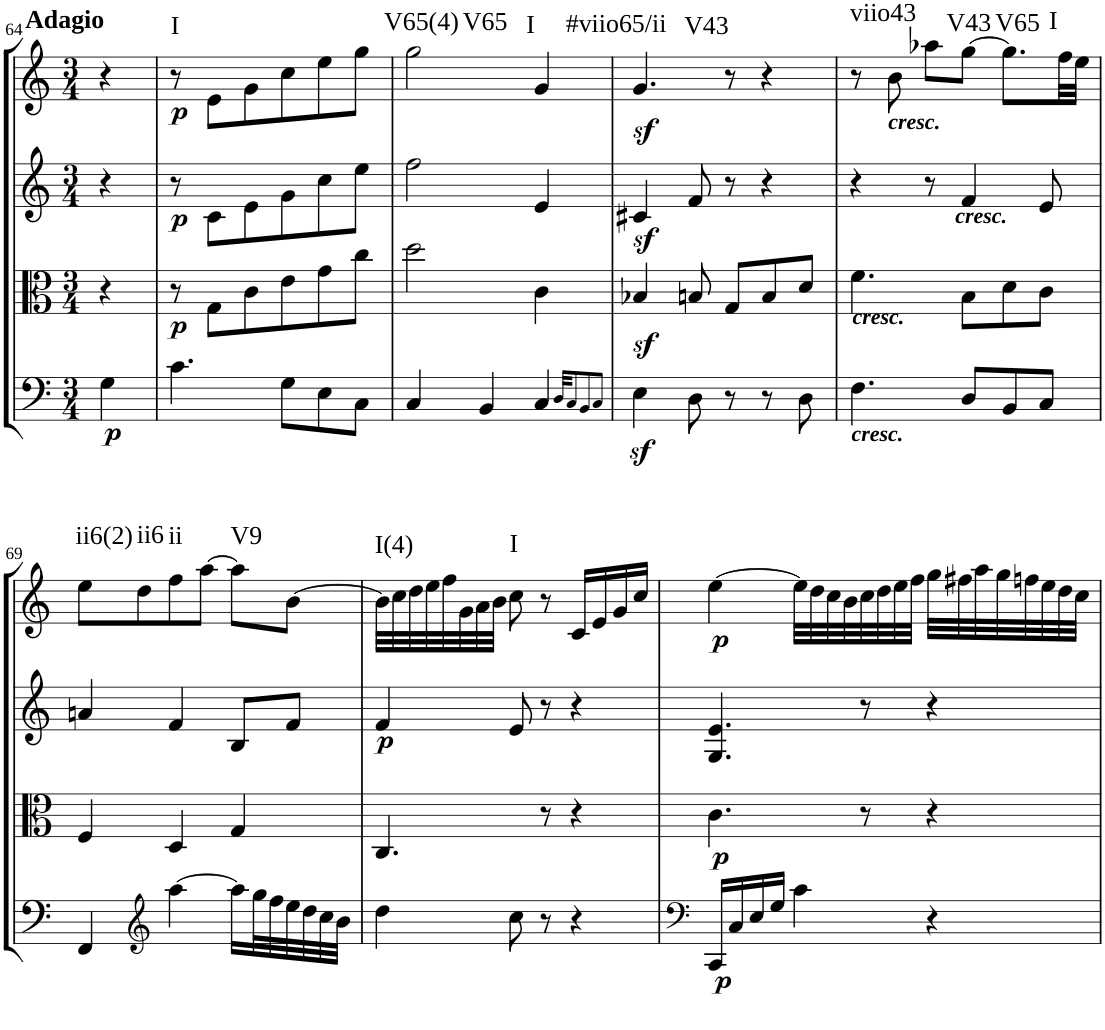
**kern	**dynam	**kern	**dynam	**kern	**dynam	**kern	**dynam	**harte
*part4	*part4	*part3	*part3	*part2	*part2	*part1	*part1	*part1
*staff4	*staff4	*staff3	*staff3	*staff2	*staff2	*staff1	*staff1	*
*I"Cello	*	*I"Viola	*	*I"2nd Violin	*	*I"1st Violin	*	*
*	*	*I'Vla	*	*I'Vln	*	*I'Vln	*	*
!!LO:PB:g=z
*clefF4	*	*clefC3	*	*clefG2	*	*clefG2	*	*
*k[]	*	*k[]	*	*k[]	*	*k[]	*	*
*C:	*	*C:	*	*C:	*	*C:	*	*
*M3/4	*	*M3/4	*	*M3/4	*	*M3/4	*	*
=64	=64	=64	=64	=64	=64	=64	=64	=64
!	!	!	!	!	!	!LO:TX:a:B:t=Adagio	!	!
!	!LO:DY:b	!	!	!	!	!	!	!
4G\	p	4r	.	4r	.	4r	.	.
=65	=65	=65	=65	=65	=65	=65	=65	=65
!	!	!	!LO:DY:b	!	!LO:DY:b	!	!LO:DY:b	!LO:H:kt=I
4.c\	.	8r	p	8r	p	8r	p	N
.	.	8G\L	.	8c\L	.	8e\L	.	.
.	.	8c\	.	8e\	.	8g\	.	.
8G\L	.	8e\	.	8g\	.	8cc\	.	.
8E\	.	8g\	.	8cc\	.	8ee\	.	.
8C\J	.	8cc\J	.	8ee\J	.	8gg\J	.	.
=66	=66	=66	=66	=66	=66	=66	=66	=66
!	!	!	!	!	!	!	!	!LO:H:n=1:kt=V65(4)
!	!	!	!	!	!	!	!	!LO:H:n=2:kt=V65
4C/	.	2dd\	.	2ff\	.	2gg\	.	N N
4BB/	.	.	.	.	.	.	.	.
!	!	!	!	!	!	!	!	!LO:H:kt=I
4C/	.	4c\	.	4e/	.	4g/	.	N
32qD/KKL	.	.	.	.	.	.	.	.
8qC/	.	.	.	.	.	.	.	.
8qBB/	.	.	.	.	.	.	.	.
8qC/J	.	.	.	.	.	.	.	.
=67	=67	=67	=67	=67	=67	=67	=67	=67
!	!	!	!	!	!	!	!LO:DY:b	!LO:H:n=1:kt=#viio65/ii
!	!	!	!	!	!	!	!	!LO:H:n=2:kt=V43
4Ez<\	.	4B-Xz</	.	4c#Xz</	.	4.g/	sf	N N
8D\	.	8Bn/	.	8f/	.	.	.	.
8r	.	8G/L	.	8r	.	8r	.	.
8r	.	8B/	.	4r	.	4r	.	.
8D\	.	8d/J	.	.	.	.	.	.
=68	=68	=68	=68	=68	=68	=68	=68	=68
!	!	!LO:TX:a:Bi:t=cresc.	!	!	!	!	!	!
!LO:TX:b:Bi:t=cresc.	!	!	!	!	!	!	!	!LO:H:kt=viio43
4.F\	.	4.f\	.	4r	.	8r	.	N
!	!	!	!	!	!	!LO:TX:b:Bi:t=cresc.	!	!
.	.	.	.	.	.	8b\	.	.
.	.	.	.	8r	.	8aa-X\L	.	.
!	!	!	!	!LO:TX:b:Bi:t=cresc.	!	!	!	!LO:H:kt=V43
8D/L	.	8B\L	.	4f/	.	[8gg\J	.	N
!	!	!	!	!	!	!	!	!LO:H:kt=V65
8BB/	.	8d\	.	.	.	8.gg\L]	.	N
8C/J	.	8c\J	.	8e/	.	.	.	.
!	!	!	!	!	!	!	!	!LO:H:kt=I
.	.	.	.	.	.	32ff\LL	.	N
.	.	.	.	.	.	32ee\JJJ	.	.
!!LO:LB:g=z
=69	=69	=69	=69	=69	=69	=69	=69	=69
!	!	!	!	!	!	!	!	!LO:H:kt=ii6(2)
4FF/	.	4F/	.	4an/	.	8ee\L	.	N
!	!	!	!	!	!	!	!	!LO:H:kt=ii6
.	.	.	.	.	.	8dd\	.	N
*clefG2	*	*	*	*	*	*	*	*
!	!	!	!	!	!	!	!	!LO:H:kt=ii
[4aa\	.	4D/	.	4f/	.	8ff\	.	N
.	.	.	.	.	.	[8aa\J	.	.
!	!	!	!	!	!	!	!	!LO:H:kt=V9
16aa\LL]	.	4G/	.	8B/L	.	8aa\L]	.	N
32gg\L	.	.	.	.	.	.	.	.
32ff\	.	.	.	.	.	.	.	.
32ee\	.	.	.	8f/J	.	[8b\J	.	.
32dd\	.	.	.	.	.	.	.	.
32cc\	.	.	.	.	.	.	.	.
32b\JJJ	.	.	.	.	.	.	.	.
=70	=70	=70	=70	=70	=70	=70	=70	=70
!	!	!	!	!	!LO:DY:b	!	!	!LO:H:kt=I(4)
4dd\	.	4.C/	.	4f/	p	32b\LLL]	.	N
.	.	.	.	.	.	32cc\	.	.
.	.	.	.	.	.	32dd\	.	.
.	.	.	.	.	.	32ee\	.	.
.	.	.	.	.	.	32ff\	.	.
.	.	.	.	.	.	32g\	.	.
.	.	.	.	.	.	32a\	.	.
.	.	.	.	.	.	32b\JJJ	.	.
!	!	!	!	!	!	!	!	!LO:H:kt=I
8cc\	.	.	.	8e/	.	8cc\	.	N
8r	.	8r	.	8r	.	8r	.	.
4r	.	4r	.	4r	.	16c/LL	.	.
.	.	.	.	.	.	16e/	.	.
.	.	.	.	.	.	16g/	.	.
.	.	.	.	.	.	16cc/JJ	.	.
=71	=71	=71	=71	=71	=71	=71	=71	=71
*clefF4	*	*	*	*	*	*	*	*
!	!LO:DY:b	!	!LO:DY:b	!	!	!	!LO:DY:b	!
16CC/LL	p	4.c\	p	4.G/ 4.e/	.	[4ee\	p	.
16C/	.	.	.	.	.	.	.	.
16E/	.	.	.	.	.	.	.	.
16G/JJ	.	.	.	.	.	.	.	.
4c\	.	.	.	.	.	32ee\LLL]	.	.
.	.	.	.	.	.	32dd\	.	.
.	.	.	.	.	.	32cc\	.	.
.	.	.	.	.	.	32b\	.	.
.	.	8r	.	8r	.	32cc\	.	.
.	.	.	.	.	.	32dd\	.	.
.	.	.	.	.	.	32ee\	.	.
.	.	.	.	.	.	32ff\JJJ	.	.
4r	.	4r	.	4r	.	32gg\LLL	.	.
.	.	.	.	.	.	32ff#X\	.	.
.	.	.	.	.	.	32aa\	.	.
.	.	.	.	.	.	32gg\	.	.
.	.	.	.	.	.	32ffn\	.	.
.	.	.	.	.	.	32ee\	.	.
.	.	.	.	.	.	32dd\	.	.
.	.	.	.	.	.	32cc\JJJ	.	.
=	=	=	=	=	=	=	=	=
*-	*-	*-	*-	*-	*-	*-	*-	*-
